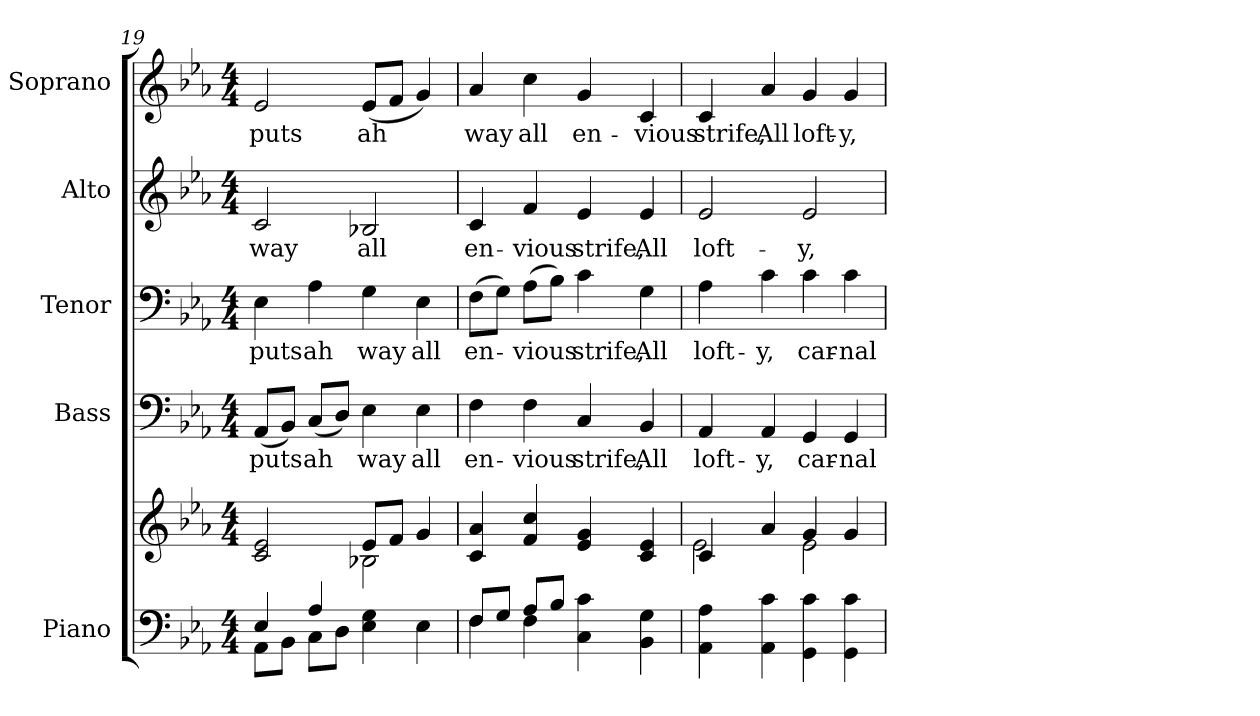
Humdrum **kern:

**kern	**kern	**kern	**text	**kern	**text	**kern	**text	**kern	**text
*part5	*part5	*part4	*part4	*part3	*part3	*part2	*part2	*part1	*part1
*staff6	*staff5	*staff4	*staff4	*staff3	*staff3	*staff2	*staff2	*staff1	*staff1
*I"Piano	*	*I"Bass	*	*I"Tenor	*	*I"Alto	*	*I"Soprano	*
*I'Pno.	*	*I'B.	*	*I'T.	*	*I'A.	*	*I'S.	*
*clefF4	*clefG2	*clefF4	*	*clefF4	*	*clefG2	*	*clefG2	*
*k[b-e-a-]	*k[b-e-a-]	*k[b-e-a-]	*	*k[b-e-a-]	*	*k[b-e-a-]	*	*k[b-e-a-]	*
*E-:	*E-:	*E-:	*	*E-:	*	*E-:	*	*E-:	*
*M4/4	*M4/4	*M4/4	*	*M4/4	*	*M4/4	*	*M4/4	*
=19	=19	=19	=19	=19	=19	=19	=19	=19	=19
*^	*^	*	*	*	*	*	*	*	*
!	!	!	!	!	!LO:LY:b:color=#000000	!	!	!	!	!	!
!	!	!	!	!	!	!	!LO:LY:b:color=#000000	!	!	!	!
!	!	!	!	!	!	!	!	!	!LO:LY:b:color=#000000	!	!
!	!	!	!	!	!	!	!	!	!	!	!LO:LY:b:color=#000000
4E-i/	8AA-i\L	2ci/ 2e-i	2ryy	(8AA-i/L	puts	4E-i\	puts	2ci/	way	2e-i/	puts
.	8BB-i\J	.	.	8BB-i/J)	.	.	.	.	.	.	.
!	!	!	!	!	!LO:LY:b:color=#000000	!	!	!	!	!	!
!	!	!	!	!	!	!	!LO:LY:b:color=#000000	!	!	!	!
4A-i/	8Ci\L	.	.	(8Ci/L	ah	4A-i\	ah	.	.	.	.
.	8Di\J	.	.	8Di/J)	.	.	.	.	.	.	.
!	!	!	!	!	!LO:LY:b:color=#000000	!	!	!	!	!	!
!	!	!	!	!	!	!	!LO:LY:b:color=#000000	!	!	!	!
!	!	!	!	!	!	!	!	!	!LO:LY:b:color=#000000	!	!
!	!	!	!	!	!	!	!	!	!	!	!LO:LY:b:color=#000000
4E-i\ 4Gi	2ryy	8e-i/L	2B-Xi\	4E-i\	way	4Gi\	way	2B-Xi/	all	(8e-i/L	ah
.	.	8fi/J	.	.	.	.	.	.	.	8fi/J	.
!	!	!	!	!	!LO:LY:b:color=#000000	!	!	!	!	!	!
!	!	!	!	!	!	!	!LO:LY:b:color=#000000	!	!	!	!
4E-i\	.	4gi/	.	4E-i\	all	4E-i\	all	.	.	4gi/)	.
*	*	*v	*v	*	*	*	*	*	*	*	*
!!LO:PB:g=z
=20	=20	=20	=20	=20	=20	=20	=20	=20	=20	=20
!	!	!	!	!LO:LY:b:color=#000000	!	!	!	!	!	!
!	!	!	!	!	!	!LO:LY:b:color=#000000	!	!	!	!
!	!	!	!	!	!	!	!	!LO:LY:b:color=#000000	!	!
!	!	!	!	!	!	!	!	!	!	!LO:LY:b:color=#000000
8Fi/L	4Fi\	4ci/ 4a-i	4Fi\	en-	(8Fi\L	en-	4ci/	en-	4a-i/	way
8Gi/J	.	.	.	.	8Gi\J)	.	.	.	.	.
!	!	!	!	!LO:LY:b:color=#000000	!	!	!	!	!	!
!	!	!	!	!	!	!LO:LY:b:color=#000000	!	!	!	!
!	!	!	!	!	!	!	!	!LO:LY:b:color=#000000	!	!
!	!	!	!	!	!	!	!	!	!	!LO:LY:b:color=#000000
8A-i/L	4Fi\	4fi/ 4cci	4Fi\	-vious	(8A-i\L	-vious	4fi/	-vious	4cci\	all
8B-i/J	.	.	.	.	8B-i\J)	.	.	.	.	.
!	!	!	!	!LO:LY:b:color=#000000	!	!	!	!	!	!
!	!	!	!	!	!	!LO:LY:b:color=#000000	!	!	!	!
!	!	!	!	!	!	!	!	!LO:LY:b:color=#000000	!	!
!	!	!	!	!	!	!	!	!	!	!LO:LY:b:color=#000000
4Ci\ 4ci	2ryy	4e-i/ 4gi	4Ci/	strife,	4ci\	strife,	4e-i/	strife,	4gi/	en-
!	!	!	!	!LO:LY:b:color=#000000	!	!	!	!	!	!
!	!	!	!	!	!	!LO:LY:b:color=#000000	!	!	!	!
!	!	!	!	!	!	!	!	!LO:LY:b:color=#000000	!	!
!	!	!	!	!	!	!	!	!	!	!LO:LY:b:color=#000000
4BB-i\ 4Gi	.	4ci/ 4e-i	4BB-i/	All	4Gi\	All	4e-i/	All	4ci/	-vious
*v	*v	*	*	*	*	*	*	*	*	*
=21	=21	=21	=21	=21	=21	=21	=21	=21	=21
*	*^	*	*	*	*	*	*	*	*
!	!	!	!	!LO:LY:b:color=#000000	!	!	!	!	!	!
!	!	!	!	!	!	!LO:LY:b:color=#000000	!	!	!	!
!	!	!	!	!	!	!	!	!LO:LY:b:color=#000000	!	!
!	!	!	!	!	!	!	!	!	!	!LO:LY:b:color=#000000
4AA-i\ 4A-i	4ci/	2e-i\	4AA-i/	loft-	4A-i\	loft-	2e-i/	loft-	4ci/	strife,
!	!	!	!	!LO:LY:b:color=#000000	!	!	!	!	!	!
!	!	!	!	!	!	!LO:LY:b:color=#000000	!	!	!	!
!	!	!	!	!	!	!	!	!	!	!LO:LY:b:color=#000000
4AA-i\ 4ci	4a-i/	.	4AA-i/	-y,	4ci\	-y,	.	.	4a-i/	All
!	!	!	!	!LO:LY:b:color=#000000	!	!	!	!	!	!
!	!	!	!	!	!	!LO:LY:b:color=#000000	!	!	!	!
!	!	!	!	!	!	!	!	!LO:LY:b:color=#000000	!	!
!	!	!	!	!	!	!	!	!	!	!LO:LY:b:color=#000000
4GGi\ 4ci	4gi/	2e-i\	4GGi/	car-	4ci\	car-	2e-i/	-y,	4gi/	loft-
!	!	!	!	!LO:LY:b:color=#000000	!	!	!	!	!	!
!	!	!	!	!	!	!LO:LY:b:color=#000000	!	!	!	!
!	!	!	!	!	!	!	!	!	!	!LO:LY:b:color=#000000
4GGi\ 4ci	4gi/	.	4GGi/	-nal	4ci\	-nal	.	.	4gi/	-y,
*	*v	*v	*	*	*	*	*	*	*	*
=	=	=	=	=	=	=	=	=	=
*-	*-	*-	*-	*-	*-	*-	*-	*-	*-
